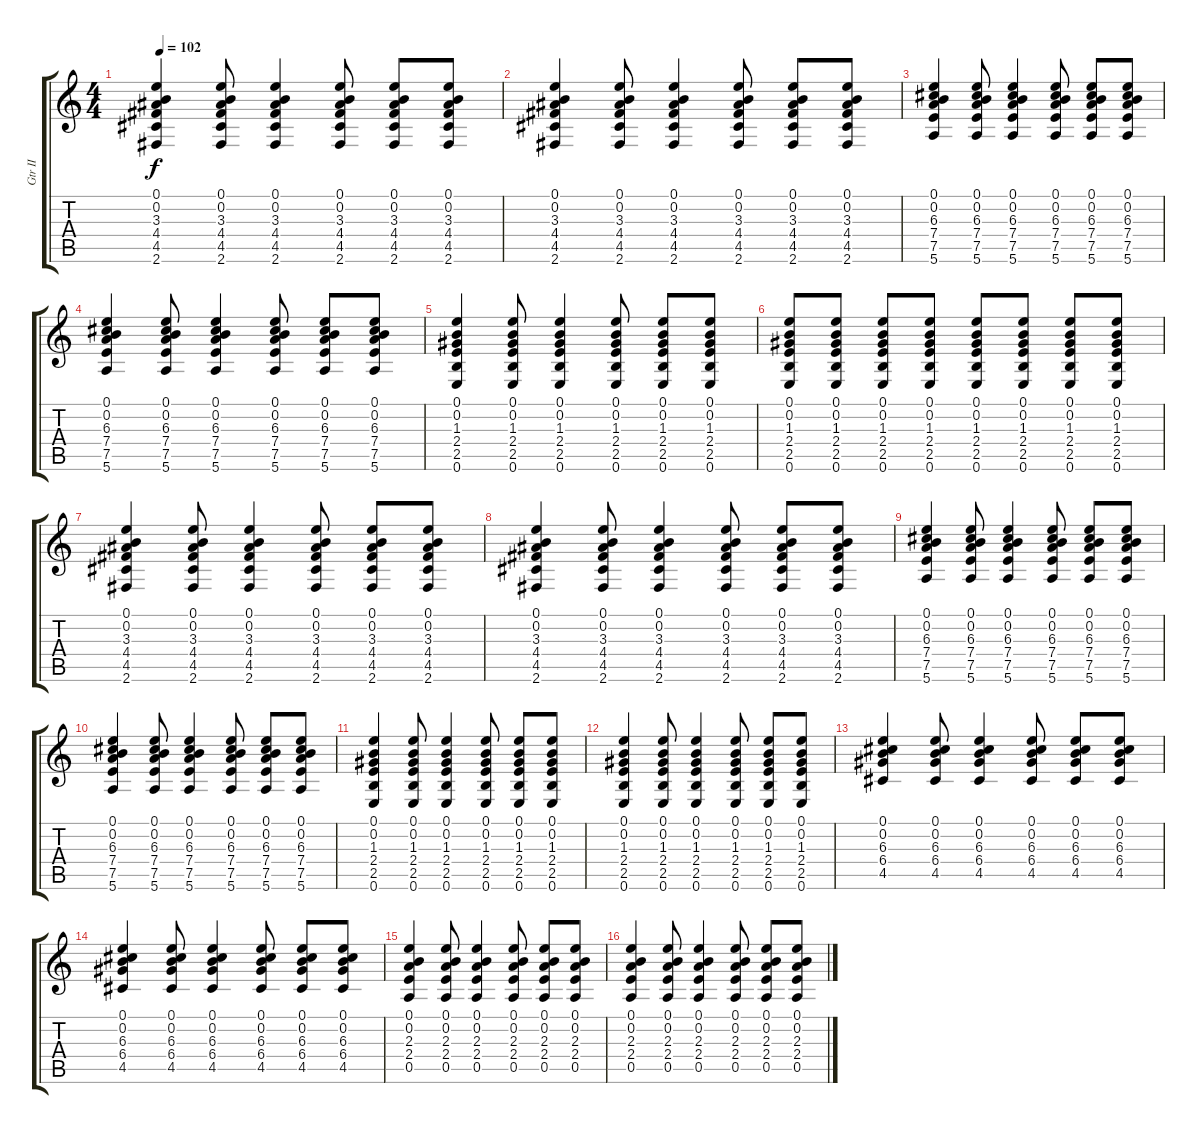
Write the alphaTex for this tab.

\track ("Gtr II" "Gtr II") {instrument acousticguitarsteel}
\staff {score tabs}
\tuning (E4 B3 G3 D3 A2 E2) {hide}
\ts (4 4)
\tempo 102
\clef g2
\ks c
(0.1 0.2 3.3 4.4 4.5 2.6).4{dy f} (0.1 0.2 3.3 4.4 4.5 2.6).8 (0.1 0.2 3.3 4.4 4.5 2.6).4 (0.1 0.2 3.3 4.4 4.5 2.6).8 (0.1 0.2 3.3 4.4 4.5 2.6).8 (0.1 0.2 3.3 4.4 4.5 2.6).8 |
(0.1 0.2 3.3 4.4 4.5 2.6).4 (0.1 0.2 3.3 4.4 4.5 2.6).8 (0.1 0.2 3.3 4.4 4.5 2.6).4 (0.1 0.2 3.3 4.4 4.5 2.6).8 (0.1 0.2 3.3 4.4 4.5 2.6).8 (0.1 0.2 3.3 4.4 4.5 2.6).8 |
(0.1 0.2 6.3 7.4 7.5 5.6).4 (0.1 0.2 6.3 7.4 7.5 5.6).8 (0.1 0.2 6.3 7.4 7.5 5.6).4 (0.1 0.2 6.3 7.4 7.5 5.6).8 (0.1 0.2 6.3 7.4 7.5 5.6).8 (0.1 0.2 6.3 7.4 7.5 5.6).8 |
(0.1 0.2 6.3 7.4 7.5 5.6).4 (0.1 0.2 6.3 7.4 7.5 5.6).8 (0.1 0.2 6.3 7.4 7.5 5.6).4 (0.1 0.2 6.3 7.4 7.5 5.6).8 (0.1 0.2 6.3 7.4 7.5 5.6).8 (0.1 0.2 6.3 7.4 7.5 5.6).8 |
(0.1 0.2 1.3 2.4 2.5 0.6).4 (0.1 0.2 1.3 2.4 2.5 0.6).8 (0.1 0.2 1.3 2.4 2.5 0.6).4 (0.1 0.2 1.3 2.4 2.5 0.6).8 (0.1 0.2 1.3 2.4 2.5 0.6).8 (0.1 0.2 1.3 2.4 2.5 0.6).8 |
(0.1 0.2 1.3 2.4 2.5 0.6).8 (0.1 0.2 1.3 2.4 2.5 0.6).8 (0.1 0.2 1.3 2.4 2.5 0.6).8 (0.1 0.2 1.3 2.4 2.5 0.6).8 (0.1 0.2 1.3 2.4 2.5 0.6).8 (0.1 0.2 1.3 2.4 2.5 0.6).8 (0.1 0.2 1.3 2.4 2.5 0.6).8 (0.1 0.2 1.3 2.4 2.5 0.6).8 |
(0.1 0.2 3.3 4.4 4.5 2.6).4 (0.1 0.2 3.3 4.4 4.5 2.6).8 (0.1 0.2 3.3 4.4 4.5 2.6).4 (0.1 0.2 3.3 4.4 4.5 2.6).8 (0.1 0.2 3.3 4.4 4.5 2.6).8 (0.1 0.2 3.3 4.4 4.5 2.6).8 |
(0.1 0.2 3.3 4.4 4.5 2.6).4 (0.1 0.2 3.3 4.4 4.5 2.6).8 (0.1 0.2 3.3 4.4 4.5 2.6).4 (0.1 0.2 3.3 4.4 4.5 2.6).8 (0.1 0.2 3.3 4.4 4.5 2.6).8 (0.1 0.2 3.3 4.4 4.5 2.6).8 |
(0.1 0.2 6.3 7.4 7.5 5.6).4 (0.1 0.2 6.3 7.4 7.5 5.6).8 (0.1 0.2 6.3 7.4 7.5 5.6).4 (0.1 0.2 6.3 7.4 7.5 5.6).8 (0.1 0.2 6.3 7.4 7.5 5.6).8 (0.1 0.2 6.3 7.4 7.5 5.6).8 |
(0.1 0.2 6.3 7.4 7.5 5.6).4 (0.1 0.2 6.3 7.4 7.5 5.6).8 (0.1 0.2 6.3 7.4 7.5 5.6).4 (0.1 0.2 6.3 7.4 7.5 5.6).8 (0.1 0.2 6.3 7.4 7.5 5.6).8 (0.1 0.2 6.3 7.4 7.5 5.6).8 |
(0.1 0.2 1.3 2.4 2.5 0.6).4 (0.1 0.2 1.3 2.4 2.5 0.6).8 (0.1 0.2 1.3 2.4 2.5 0.6).4 (0.1 0.2 1.3 2.4 2.5 0.6).8 (0.1 0.2 1.3 2.4 2.5 0.6).8 (0.1 0.2 1.3 2.4 2.5 0.6).8 |
(0.1 0.2 1.3 2.4 2.5 0.6).4 (0.1 0.2 1.3 2.4 2.5 0.6).8 (0.1 0.2 1.3 2.4 2.5 0.6).4 (0.1 0.2 1.3 2.4 2.5 0.6).8 (0.1 0.2 1.3 2.4 2.5 0.6).8 (0.1 0.2 1.3 2.4 2.5 0.6).8 |
(0.1 0.2 6.3 6.4 4.5).4 (0.1 0.2 6.3 6.4 4.5).8 (0.1 0.2 6.3 6.4 4.5).4 (0.1 0.2 6.3 6.4 4.5).8 (0.1 0.2 6.3 6.4 4.5).8 (0.1 0.2 6.3 6.4 4.5).8 |
(0.1 0.2 6.3 6.4 4.5).4 (0.1 0.2 6.3 6.4 4.5).8 (0.1 0.2 6.3 6.4 4.5).4 (0.1 0.2 6.3 6.4 4.5).8 (0.1 0.2 6.3 6.4 4.5).8 (0.1 0.2 6.3 6.4 4.5).8 |
(0.1 0.2 2.3 2.4 0.5).4 (0.1 0.2 2.3 2.4 0.5).8 (0.1 0.2 2.3 2.4 0.5).4 (0.1 0.2 2.3 2.4 0.5).8 (0.1 0.2 2.3 2.4 0.5).8 (0.1 0.2 2.3 2.4 0.5).8 |
(0.1 0.2 2.3 2.4 0.5).4 (0.1 0.2 2.3 2.4 0.5).8 (0.1 0.2 2.3 2.4 0.5).4 (0.1 0.2 2.3 2.4 0.5).8 (0.1 0.2 2.3 2.4 0.5).8 (0.1 0.2 2.3 2.4 0.5).8
